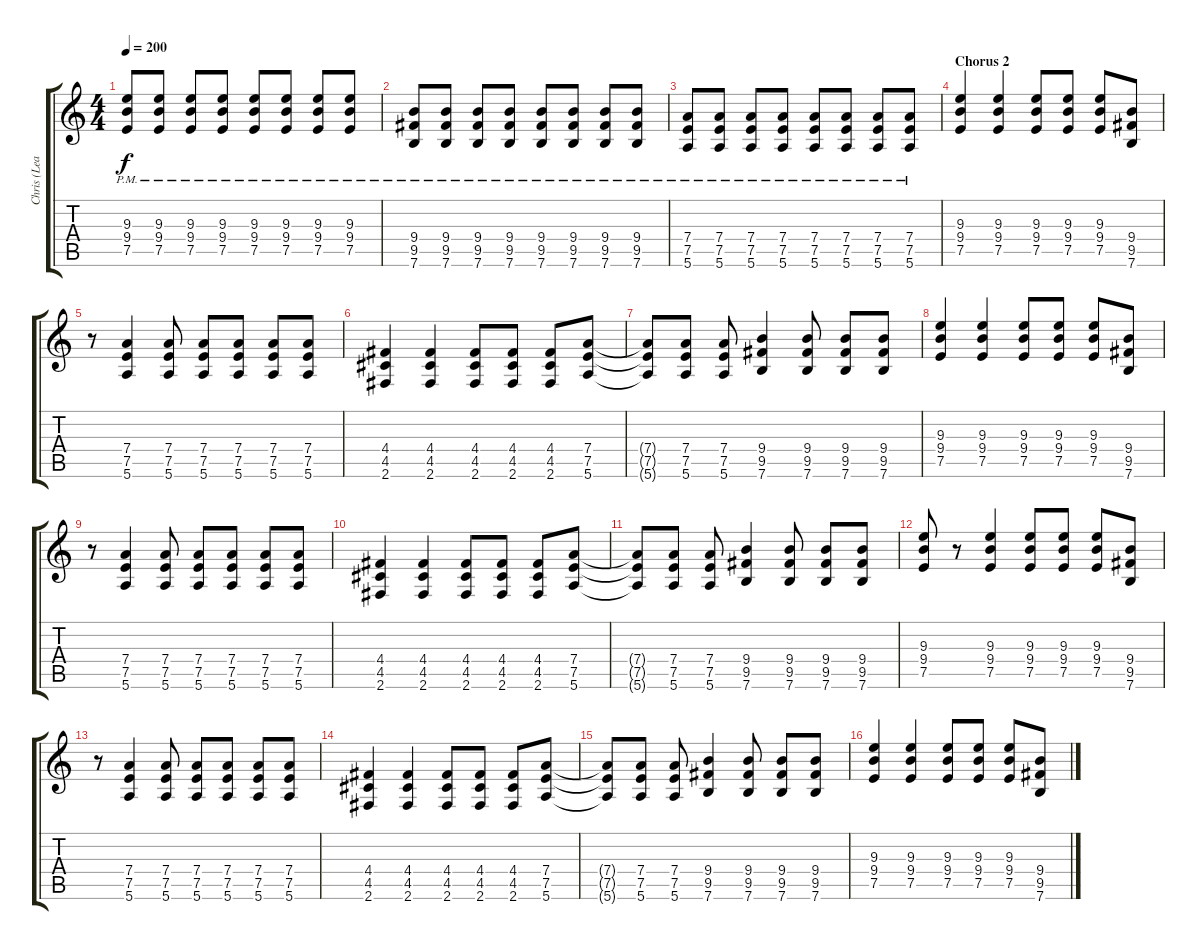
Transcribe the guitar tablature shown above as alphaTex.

\track ("Chris (Lead Guitar)" "Chris (Lea") {instrument overdrivenguitar}
\staff {score tabs}
\tuning (E4 B3 G3 D3 A2 E2) {hide}
\ts (4 4)
\tempo 200
\clef g2
\ks c
(9.3 9.4 7.5{pm}).8{dy f} (9.3 9.4 7.5{pm}).8 (9.3 9.4 7.5{pm}).8 (9.3 9.4 7.5{pm}).8 (9.3 9.4 7.5{pm}).8 (9.3 9.4 7.5{pm}).8 (9.3 9.4 7.5{pm}).8 (9.3 9.4 7.5{pm}).8 |
(9.4 9.5{pm} 7.6).8 (9.4 9.5{pm} 7.6).8 (9.4 9.5{pm} 7.6).8 (9.4 9.5{pm} 7.6).8 (9.4 9.5{pm} 7.6).8 (9.4 9.5{pm} 7.6).8 (9.4 9.5{pm} 7.6).8 (9.4 9.5{pm} 7.6).8 |
(7.4 7.5{pm} 5.6).8 (7.4 7.5{pm} 5.6).8 (7.4 7.5{pm} 5.6).8 (7.4 7.5{pm} 5.6).8 (7.4 7.5{pm} 5.6).8 (7.4 7.5{pm} 5.6).8 (7.4 7.5{pm} 5.6).8 (7.4 7.5{pm} 5.6).8 |
\section ("" "Chorus 2")
(9.3 9.4 7.5).4 (9.3 9.4 7.5).4 (9.3 9.4 7.5).8 (9.3 9.4 7.5).8 (9.3 9.4 7.5).8 (9.4 9.5 7.6).8 |
r.8 (7.4 7.5 5.6).4 (7.4 7.5 5.6).8 (7.4 7.5 5.6).8 (7.4 7.5 5.6).8 (7.4 7.5 5.6).8 (7.4 7.5 5.6).8 |
(4.4 4.5 2.6).4 (4.4 4.5 2.6).4 (4.4 4.5 2.6).8 (4.4 4.5 2.6).8 (4.4 4.5 2.6).8 (7.4 7.5 5.6).8 |
(7.4{t} 7.5{t} 5.6{t}).8 (7.4 7.5 5.6).8 (7.4 7.5 5.6).8 (9.4 9.5 7.6).4 (9.4 9.5 7.6).8 (9.4 9.5 7.6).8 (9.4 9.5 7.6).8 |
(9.3 9.4 7.5).4 (9.3 9.4 7.5).4 (9.3 9.4 7.5).8 (9.3 9.4 7.5).8 (9.3 9.4 7.5).8 (9.4 9.5 7.6).8 |
r.8 (7.4 7.5 5.6).4 (7.4 7.5 5.6).8 (7.4 7.5 5.6).8 (7.4 7.5 5.6).8 (7.4 7.5 5.6).8 (7.4 7.5 5.6).8 |
(4.4 4.5 2.6).4 (4.4 4.5 2.6).4 (4.4 4.5 2.6).8 (4.4 4.5 2.6).8 (4.4 4.5 2.6).8 (7.4 7.5 5.6).8 |
(7.4{t} 7.5{t} 5.6{t}).8 (7.4 7.5 5.6).8 (7.4 7.5 5.6).8 (9.4 9.5 7.6).4 (9.4 9.5 7.6).8 (9.4 9.5 7.6).8 (9.4 9.5 7.6).8 |
(9.3 9.4 7.5).8 r.8 (9.3 9.4 7.5).4 (9.3 9.4 7.5).8 (9.3 9.4 7.5).8 (9.3 9.4 7.5).8 (9.4 9.5 7.6).8 |
r.8 (7.4 7.5 5.6).4 (7.4 7.5 5.6).8 (7.4 7.5 5.6).8 (7.4 7.5 5.6).8 (7.4 7.5 5.6).8 (7.4 7.5 5.6).8 |
(4.4 4.5 2.6).4 (4.4 4.5 2.6).4 (4.4 4.5 2.6).8 (4.4 4.5 2.6).8 (4.4 4.5 2.6).8 (7.4 7.5 5.6).8 |
(7.4{t} 7.5{t} 5.6{t}).8 (7.4 7.5 5.6).8 (7.4 7.5 5.6).8 (9.4 9.5 7.6).4 (9.4 9.5 7.6).8 (9.4 9.5 7.6).8 (9.4 9.5 7.6).8 |
(9.3 9.4 7.5).4 (9.3 9.4 7.5).4 (9.3 9.4 7.5).8 (9.3 9.4 7.5).8 (9.3 9.4 7.5).8 (9.4 9.5 7.6).8
